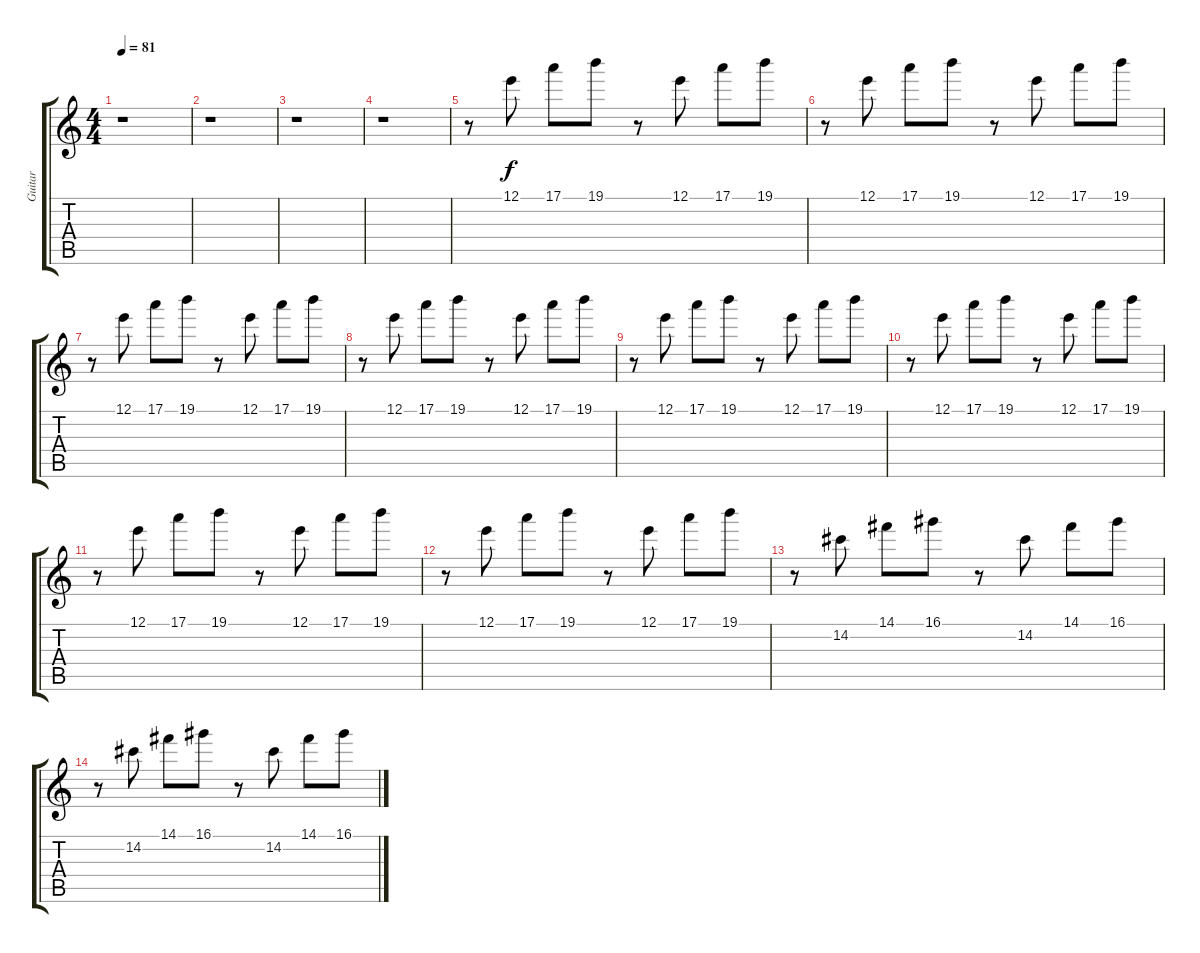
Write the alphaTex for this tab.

\track ("Guitar" "Guitar") {instrument electricguitarjazz}
\staff {score tabs}
\tuning (E4 B3 G3 D3 A2 E2) {hide}
\ts (4 4)
\tempo 81
\clef g2
\ks c
r.1{dy f} |
r.1 |
r.1 |
r.1 |
r.8 12.1.8 17.1.8 19.1.8 r.8 12.1.8 17.1.8 19.1.8 |
r.8 12.1.8 17.1.8 19.1.8 r.8 12.1.8 17.1.8 19.1.8 |
r.8 12.1.8 17.1.8 19.1.8 r.8 12.1.8 17.1.8 19.1.8 |
r.8 12.1.8 17.1.8 19.1.8 r.8 12.1.8 17.1.8 19.1.8 |
r.8 12.1.8 17.1.8 19.1.8 r.8 12.1.8 17.1.8 19.1.8 |
r.8 12.1.8 17.1.8 19.1.8 r.8 12.1.8 17.1.8 19.1.8 |
r.8 12.1.8 17.1.8 19.1.8 r.8 12.1.8 17.1.8 19.1.8 |
r.8 12.1.8 17.1.8 19.1.8 r.8 12.1.8 17.1.8 19.1.8 |
r.8 14.2.8 14.1.8 16.1.8 r.8 14.2.8 14.1.8 16.1.8 |
r.8 14.2.8 14.1.8 16.1.8 r.8 14.2.8 14.1.8 16.1.8
